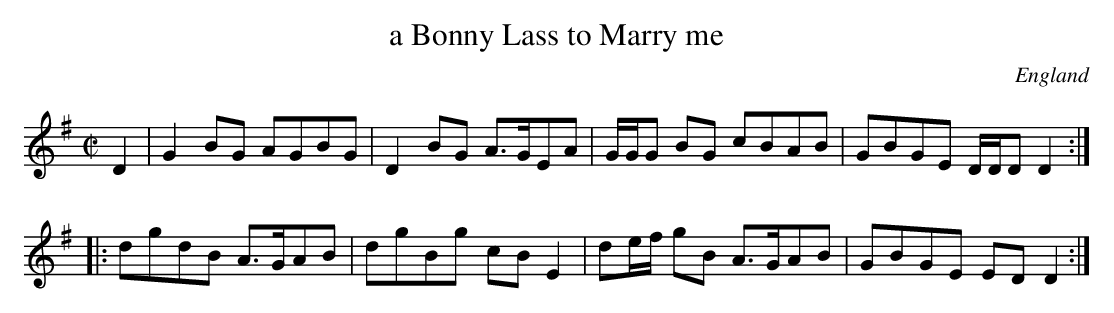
X:1
T:a Bonny Lass to Marry me
O:England
M:C|
K:G
D2|G2BG AGBG|D2BG A>GEA|\
G/2G/2G BG cBAB|GBGE D/2D/2D D2:|
|:dgdB A>GAB|dgBg cBE2|\
de/2f/2 gB A>GAB|GBGE EDD2:|
